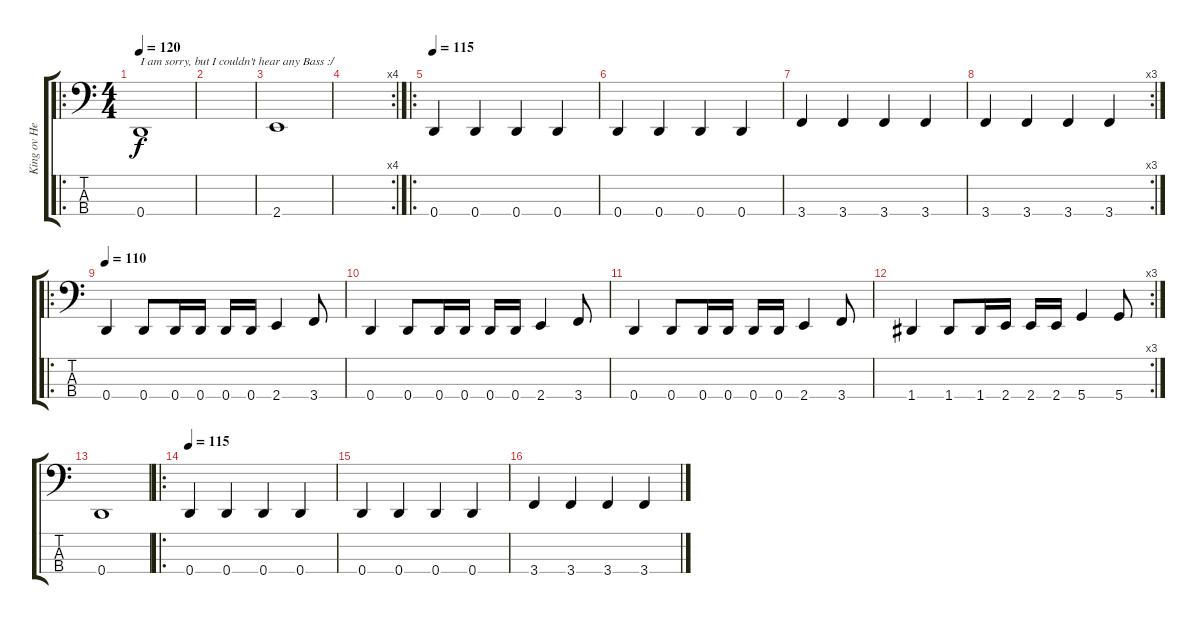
\track ("King ov Hell" "King ov He") {instrument electricbassfinger}
\staff {score tabs}
\tuning (F2 C2 G1 D1) {hide}
\ro
\ts (4 4)
\tempo 120
\tempo 95
\tempo 120
\clef f4
\ks c
0.4.1{txt "I am sorry, but I couldn't hear any Bass :/" dy f instrument electricbassfinger} |
|
2.4.1 |
\rc 4
|
\ro
\tempo 115
0.4.4 0.4.4 0.4.4 0.4.4 |
0.4.4 0.4.4 0.4.4 0.4.4 |
3.4.4 3.4.4 3.4.4 3.4.4 |
\rc 3
3.4.4 3.4.4 3.4.4 3.4.4 |
\ro
\tempo 110
0.4.4 0.4.8 0.4.16 0.4.16 0.4.16 0.4.16 2.4.4 3.4.8 |
0.4.4 0.4.8 0.4.16 0.4.16 0.4.16 0.4.16 2.4.4 3.4.8 |
0.4.4 0.4.8 0.4.16 0.4.16 0.4.16 0.4.16 2.4.4 3.4.8 |
\rc 3
1.4.4 1.4.8 1.4.16 2.4.16 2.4.16 2.4.16 5.4.4 5.4.8 |
0.4.1 |
\ro
\tempo 115
0.4.4 0.4.4 0.4.4 0.4.4 |
0.4.4 0.4.4 0.4.4 0.4.4 |
3.4.4 3.4.4 3.4.4 3.4.4
